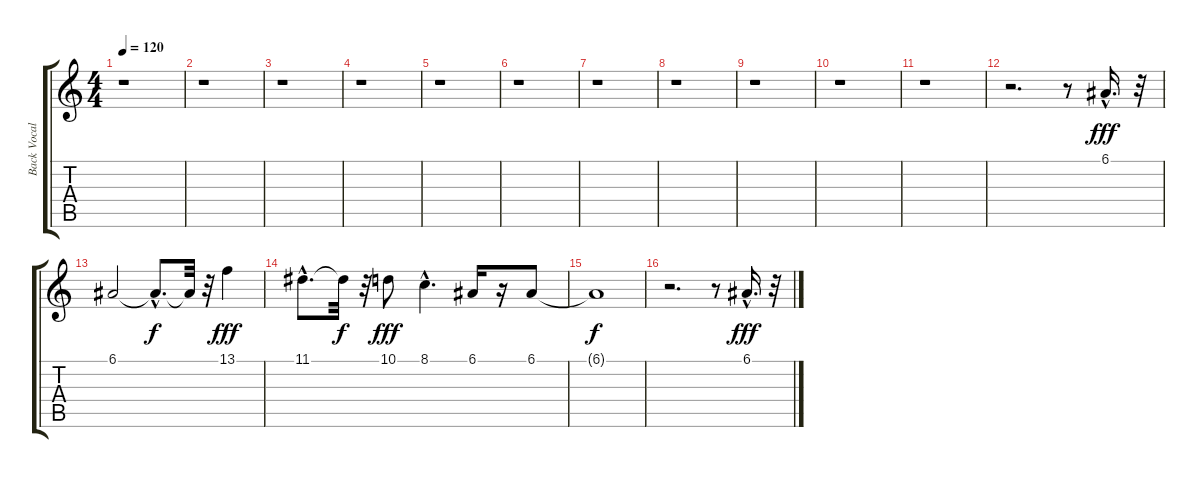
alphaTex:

\track ("Back Vocal" "Back Vocal") {instrument trumpet}
\staff {score tabs}
\tuning (E4 B3 G3 D3 A2 E2) {hide}
\ts (4 4)
\tempo 120
\clef g2
\ks c
r.1{dy fff} |
r.1 |
r.1 |
r.1 |
r.1 |
r.1 |
r.1 |
r.1 |
r.1 |
r.1 |
r.1 |
r.2{d} r.8 6.1{hac}.16{d} r.32 |
6.1.2 6.1{hac t}.8{d dy f} 6.1{t}.32 r.32 13.1.4{dy fff} |
11.1{hac}.8{d} 11.1{t}.32{dy f} r.32 10.1.8{dy fff} 8.1{hac}.4{d} 6.1.16 r.16 6.1.8 |
6.1{t}.1{dy f} |
r.2{d} r.8 6.1{hac}.16{d dy fff} r.32
